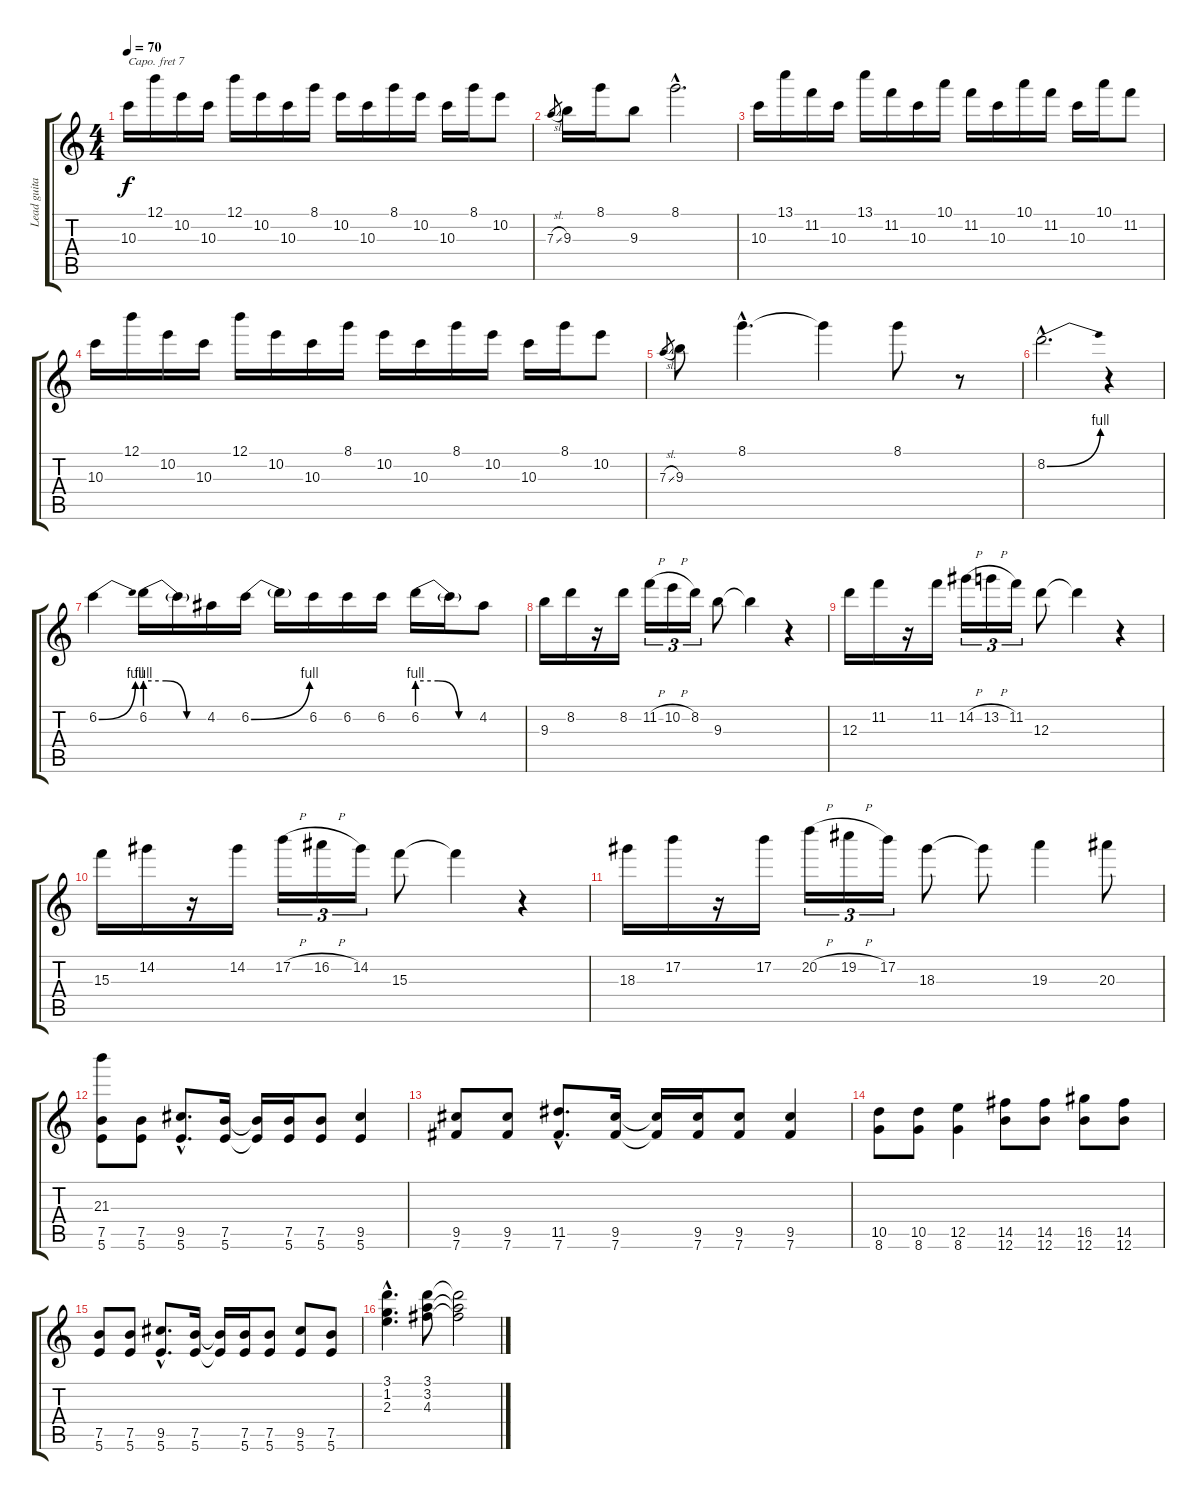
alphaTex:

\track ("Lead guitar" "Lead guita") {instrument acousticguitarsteel}
\staff {score tabs}
\capo 7
\tuning (E4 B3 G3 D3 A2 E2) {hide}
\ts (4 4)
\tempo 70
\clef g2
\ks c
10.3.16{dy f} 12.1.16 10.2.16 10.3.16 12.1.16 10.2.16 10.3.16 8.1.16 10.2.16 10.3.16 8.1.16 10.2.16 10.3.16 8.1.16 10.2.8 |
7.3{sl}.8{gr} 9.3.16 8.1.16 9.3.8 8.1{hac}.2{d} |
10.3.16 13.1.16 11.2.16 10.3.16 13.1.16 11.2.16 10.3.16 10.1.16 11.2.16 10.3.16 10.1.16 11.2.16 10.3.16 10.1.16 11.2.8 |
10.3.16 12.1.16 10.2.16 10.3.16 12.1.16 10.2.16 10.3.16 8.1.16 10.2.16 10.3.16 8.1.16 10.2.16 10.3.16 8.1.16 10.2.8 |
7.3{sl}.8{gr} 9.3.8 8.1{hac}.4{d} 8.1{t}.4 8.1.8 r.8 |
8.2{be (bend 0 0 60 4) hac}.2{d} r.4 |
6.2{be (bend 0 0 60 4)}.4 6.2{be (custom 0 4 20 4 40 0 60 0)}.16 6.2{t}.16 4.2.16 6.2{be (bend 0 0 60 4)}.16 6.2{t}.16 6.2.16 6.2.16 6.2.16 6.2{be (custom 0 4 20 4 40 0 60 0)}.16 6.2{t}.16 4.2.8 |
9.3.16 8.2.16 r.16 8.2.16 11.2{h}.16{tu (3 2)} 10.2{h}.16{tu (3 2)} 8.2.16{tu (3 2)} 9.3.8 9.3{t}.4 r.4 |
12.3.16 11.2.16 r.16 11.2.16 14.2{h}.16{tu (3 2)} 13.2{h}.16{tu (3 2)} 11.2.16{tu (3 2)} 12.3.8 12.3{t}.4 r.4 |
15.3.16 14.2.16 r.16 14.2.16 17.2{h}.16{tu (3 2)} 16.2{h}.16{tu (3 2)} 14.2.16{tu (3 2)} 15.3.8 15.3{t}.4 r.4 |
18.3.16 17.2.16 r.16 17.2.16 20.2{h}.16{tu (3 2)} 19.2{h}.16{tu (3 2)} 17.2.16{tu (3 2)} 18.3.8 18.3{t}.8 19.3.4 20.3.8 |
(21.3 7.5 5.6).8 (7.5 5.6).8 (9.5{hac} 5.6{hac}).8{d} (7.5 5.6).16 (7.5{t} 5.6{t}).16 (7.5 5.6).16 (7.5 5.6).8 (9.5 5.6).4 |
(9.5 7.6).8 (9.5 7.6).8 (11.5{hac} 7.6{hac}).8{d} (9.5 7.6).16 (9.5{t} 7.6{t}).16 (9.5 7.6).16 (9.5 7.6).8 (9.5 7.6).4 |
(10.5 8.6).8 (10.5 8.6).8 (12.5 8.6).4 (14.5 12.6).8 (14.5 12.6).8 (16.5 12.6).8 (14.5 12.6).8 |
(7.5 5.6).8 (7.5 5.6).8 (9.5{hac} 5.6{hac}).8{d} (7.5 5.6).16 (7.5{t} 5.6{t}).16 (7.5 5.6).16 (7.5 5.6).8 (9.5 5.6).8 (7.5 5.6).8 |
(3.1{hac} 1.2{hac} 2.3{hac}).4{d} (3.1 3.2 4.3).8 (3.1{t} 3.2{t} 4.3{t}).2
